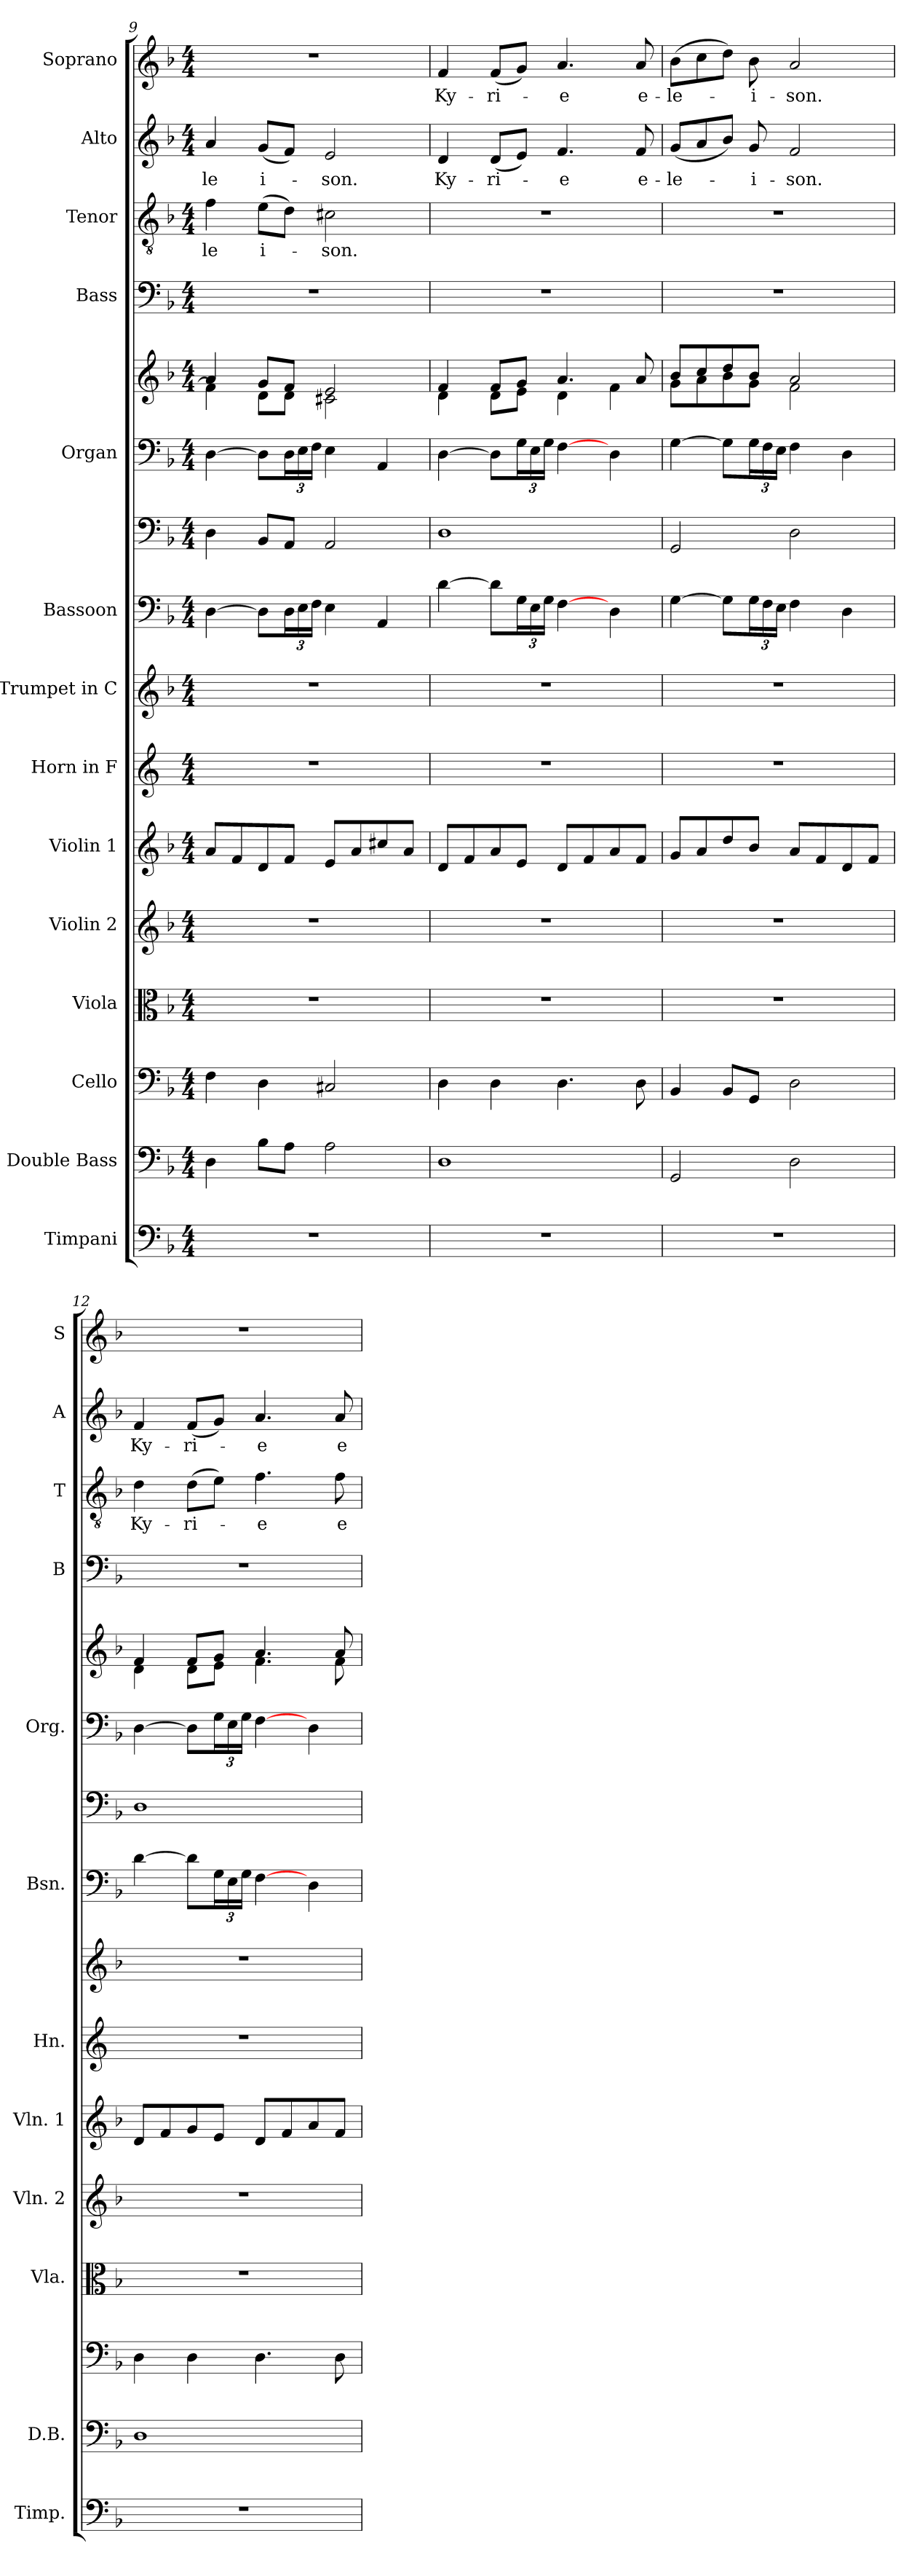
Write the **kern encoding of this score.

**kern	**kern	**kern	**kern	**kern	**kern	**kern	**kern	**kern	**kern	**kern	**kern	**kern	**kern	**text	**kern	**text	**kern	**text
*part15	*part14	*part13	*part12	*part11	*part10	*part9	*part8	*part7	*part6	*part5	*part5	*part4	*part3	*part3	*part2	*part2	*part1	*part1
*staff16	*staff15	*staff14	*staff13	*staff12	*staff11	*staff10	*staff9	*staff8	*staff7	*staff6	*staff5	*staff4	*staff3	*staff3	*staff2	*staff2	*staff1	*staff1
*I"Timpani	*I"Double Bass	*I"Cello	*I"Viola	*I"Violin 2	*I"Violin 1	*I"Horn in F	*I"Trumpet in C	*I"Bassoon	*	*I"Organ	*	*I"Bass	*I"Tenor	*	*I"Alto	*	*I"Soprano	*
*I'Timp.	*I'D.B.	*	*I'Vla.	*I'Vln. 2	*I'Vln. 1	*I'Hn.	*	*I'Bsn.	*	*I'Org.	*	*I'B	*I'T	*	*I'A	*	*I'S	*
*clefF4	*clefF4	*clefF4	*clefC3	*clefG2	*clefG2	*clefG2	*clefG2	*clefF4	*clefF4	*clefF4	*clefG2	*clefF4	*clefGv2	*	*clefG2	*	*clefG2	*
*	*ITrd7c12	*	*	*	*	*ITrd4c7	*	*	*	*	*	*	*	*	*	*	*	*
*k[b-]	*k[b-]	*k[b-]	*k[b-]	*k[b-]	*k[b-]	*k[b-]	*k[b-]	*k[b-]	*k[b-]	*k[b-]	*k[b-]	*k[b-]	*k[b-]	*	*k[b-]	*	*k[b-]	*
*F:	*F:	*F:	*F:	*F:	*F:	*F:	*F:	*F:	*F:	*F:	*F:	*F:	*F:	*	*F:	*	*F:	*
*M4/4	*M4/4	*M4/4	*M4/4	*M4/4	*M4/4	*M4/4	*M4/4	*M4/4	*M4/4	*M4/4	*M4/4	*M4/4	*M4/4	*	*M4/4	*	*M4/4	*
=9	=9	=9	=9	=9	=9	=9	=9	=9	=9	=9	=9	=9	=9	=9	=9	=9	=9	=9
*	*	*	*	*	*	*	*	*	*	*	*^	*	*	*	*	*	*	*
!	!	!	!	!	!	!	!	!	!	!	!	!	!	!	!LO:LY:b	!	!LO:LY:b	!	!
1r	4DD\	4F\	1r	1r	8a/L	1r	1r	[4D\	4D\	[4D\	4a/	4f\]	1r	4f\	le	4a/	-le	1r	.
.	.	.	.	.	8f/	.	.	.	.	.	.	.	.	.	.	.	.	.	.
!	!	!	!	!	!	!	!	!	!	!	!	!	!	!	!LO:LY:b	!	!LO:LY:b	!	!
.	8BB-\L	4D\	.	.	8d/	.	.	8D\L]	8BB-/L	8D\L]	8g/L	8d\L	.	(>8e\L	i-	(<8g/L	i-	.	.
.	8AA\J	.	.	.	8f/J	.	.	24D\L	8AA/J	24D\L	8f/J	8d\J	.	8d\J)	.	8f/J)	.	.	.
.	.	.	.	.	.	.	.	24E\	.	24E\	.	.	.	.	.	.	.	.	.
.	.	.	.	.	.	.	.	24F\JJ	.	24F\JJ	.	.	.	.	.	.	.	.	.
!	!	!	!	!	!	!	!	!	!	!	!	!	!	!	!LO:LY:b	!	!LO:LY:b	!	!
.	2AA\	2C#X/	.	.	8e/L	.	.	4E\	2AA/	4E\	2e/	2c#X\	.	2c#X\	-son.	2e/	-son.	.	.
.	.	.	.	.	8a/	.	.	.	.	.	.	.	.	.	.	.	.	.	.
.	.	.	.	.	8cc#X/	.	.	4AA/	.	4AA/	.	.	.	.	.	.	.	.	.
.	.	.	.	.	8a/J	.	.	.	.	.	.	.	.	.	.	.	.	.	.
=10	=10	=10	=10	=10	=10	=10	=10	=10	=10	=10	=10	=10	=10	=10	=10	=10	=10	=10	=10
!	!	!	!	!	!	!	!	!	!	!	!	!	!	!	!	!	!LO:LY:b	!	!LO:LY:b
1r	1DD	4D\	1r	1r	8d/L	1r	1r	[4d\	1D	[4D\	4f/	4d\	1r	1r	.	4d/	Ky-	4f/	Ky-
.	.	.	.	.	8f/	.	.	.	.	.	.	.	.	.	.	.	.	.	.
!	!	!	!	!	!	!	!	!	!	!	!	!	!	!	!	!	!LO:LY:b	!	!LO:LY:b
.	.	4D\	.	.	8a/	.	.	8d\L]	.	8D\L]	8f/L	8d\L	.	.	.	(<8d/L	-ri-	(<8f/L	-ri-
.	.	.	.	.	8e/J	.	.	24G\L	.	24G\L	8g/J	8e\J	.	.	.	8e/J)	.	8g/J)	.
.	.	.	.	.	.	.	.	24E\	.	24E\	.	.	.	.	.	.	.	.	.
.	.	.	.	.	.	.	.	24G\JJ	.	24G\JJ	.	.	.	.	.	.	.	.	.
!	!	!	!	!	!	!	!	!	!	!	!	!	!	!	!	!	!LO:LY:b	!	!LO:LY:b
.	.	4.D\	.	.	8d/L	.	.	[4F\	.	[4F\	4.a/	4d\	.	.	.	4.f/	-e	4.a/	-e
.	.	.	.	.	8f/	.	.	.	.	.	.	.	.	.	.	.	.	.	.
.	.	.	.	.	8a/	.	.	4D\	.	4D\	.	4f\	.	.	.	.	.	.	.
!	!	!	!	!	!	!	!	!	!	!	!	!	!	!	!	!	!LO:LY:b	!	!LO:LY:b
.	.	8D\	.	.	8f/J	.	.	.	.	.	8a/	.	.	.	.	8f/	e-	8a/	e-
!!LO:PB:g=z
=11	=11	=11	=11	=11	=11	=11	=11	=11	=11	=11	=11	=11	=11	=11	=11	=11	=11	=11	=11
!	!	!	!	!	!	!	!	!	!	!	!	!	!	!	!	!	!LO:LY:b	!	!LO:LY:b
1r	2GGG/	4BB-/	1r	1r	8g/L	1r	1r	[4G\	2GG/	[4G\	8b-/L	8g\L	1r	1r	.	(<8g/L	-le-	(>8b-\L	-le-
.	.	.	.	.	8a/	.	.	.	.	.	8cc/	8a\	.	.	.	8a/	.	8cc\	.
.	.	8BB-/L	.	.	8dd/	.	.	8G\L]	.	8G\L]	8dd/	8b-\	.	.	.	8b-/J)	.	8dd\J)	.
!	!	!	!	!	!	!	!	!	!	!	!	!	!	!	!	!	!LO:LY:b	!	!LO:LY:b
.	.	8GG/J	.	.	8b-/J	.	.	24G\L	.	24G\L	8b-/J	8g\J	.	.	.	8g/	-i-	8b-\	-i-
.	.	.	.	.	.	.	.	24F\	.	24F\	.	.	.	.	.	.	.	.	.
.	.	.	.	.	.	.	.	24E\JJ	.	24E\JJ	.	.	.	.	.	.	.	.	.
!	!	!	!	!	!	!	!	!	!	!	!	!	!	!	!	!	!LO:LY:b	!	!LO:LY:b
.	2DD\	2D\	.	.	8a/L	.	.	4F\	2D\	4F\	2a/	2f\	.	.	.	2f/	-son.	2a/	-son.
.	.	.	.	.	8f/	.	.	.	.	.	.	.	.	.	.	.	.	.	.
.	.	.	.	.	8d/	.	.	4D\	.	4D\	.	.	.	.	.	.	.	.	.
.	.	.	.	.	8f/J	.	.	.	.	.	.	.	.	.	.	.	.	.	.
=12	=12	=12	=12	=12	=12	=12	=12	=12	=12	=12	=12	=12	=12	=12	=12	=12	=12	=12	=12
!	!	!	!	!	!	!	!	!	!	!	!	!	!	!	!LO:LY:b	!	!LO:LY:b	!	!
1r	1DD	4D\	1r	1r	8d/L	1r	1r	[4d\	1D	[4D\	4f/	4d\	1r	4d\	Ky-	4f/	Ky-	1r	.
.	.	.	.	.	8f/	.	.	.	.	.	.	.	.	.	.	.	.	.	.
!	!	!	!	!	!	!	!	!	!	!	!	!	!	!	!LO:LY:b	!	!LO:LY:b	!	!
.	.	4D\	.	.	8g/	.	.	8d\L]	.	8D\L]	8f/L	8d\L	.	(>8d\L	-ri-	(<8f/L	-ri-	.	.
.	.	.	.	.	8e/J	.	.	24G\L	.	24G\L	8g/J	8e\J	.	8e\J)	.	8g/J)	.	.	.
.	.	.	.	.	.	.	.	24E\	.	24E\	.	.	.	.	.	.	.	.	.
.	.	.	.	.	.	.	.	24G\JJ	.	24G\JJ	.	.	.	.	.	.	.	.	.
!	!	!	!	!	!	!	!	!	!	!	!	!	!	!	!LO:LY:b	!	!LO:LY:b	!	!
.	.	4.D\	.	.	8d/L	.	.	[4F\	.	[4F\	4.a/	4.f\	.	4.f\	-e	4.a/	-e	.	.
.	.	.	.	.	8f/	.	.	.	.	.	.	.	.	.	.	.	.	.	.
.	.	.	.	.	8a/	.	.	4D\	.	4D\	.	.	.	.	.	.	.	.	.
!	!	!	!	!	!	!	!	!	!	!	!	!	!	!	!LO:LY:b	!	!LO:LY:b	!	!
.	.	8D\	.	.	8f/J	.	.	.	.	.	8a/	8f\	.	8f\	e-	8a/	e-	.	.
*	*	*	*	*	*	*	*	*	*	*	*v	*v	*	*	*	*	*	*	*
=	=	=	=	=	=	=	=	=	=	=	=	=	=	=	=	=	=	=
*-	*-	*-	*-	*-	*-	*-	*-	*-	*-	*-	*-	*-	*-	*-	*-	*-	*-	*-
